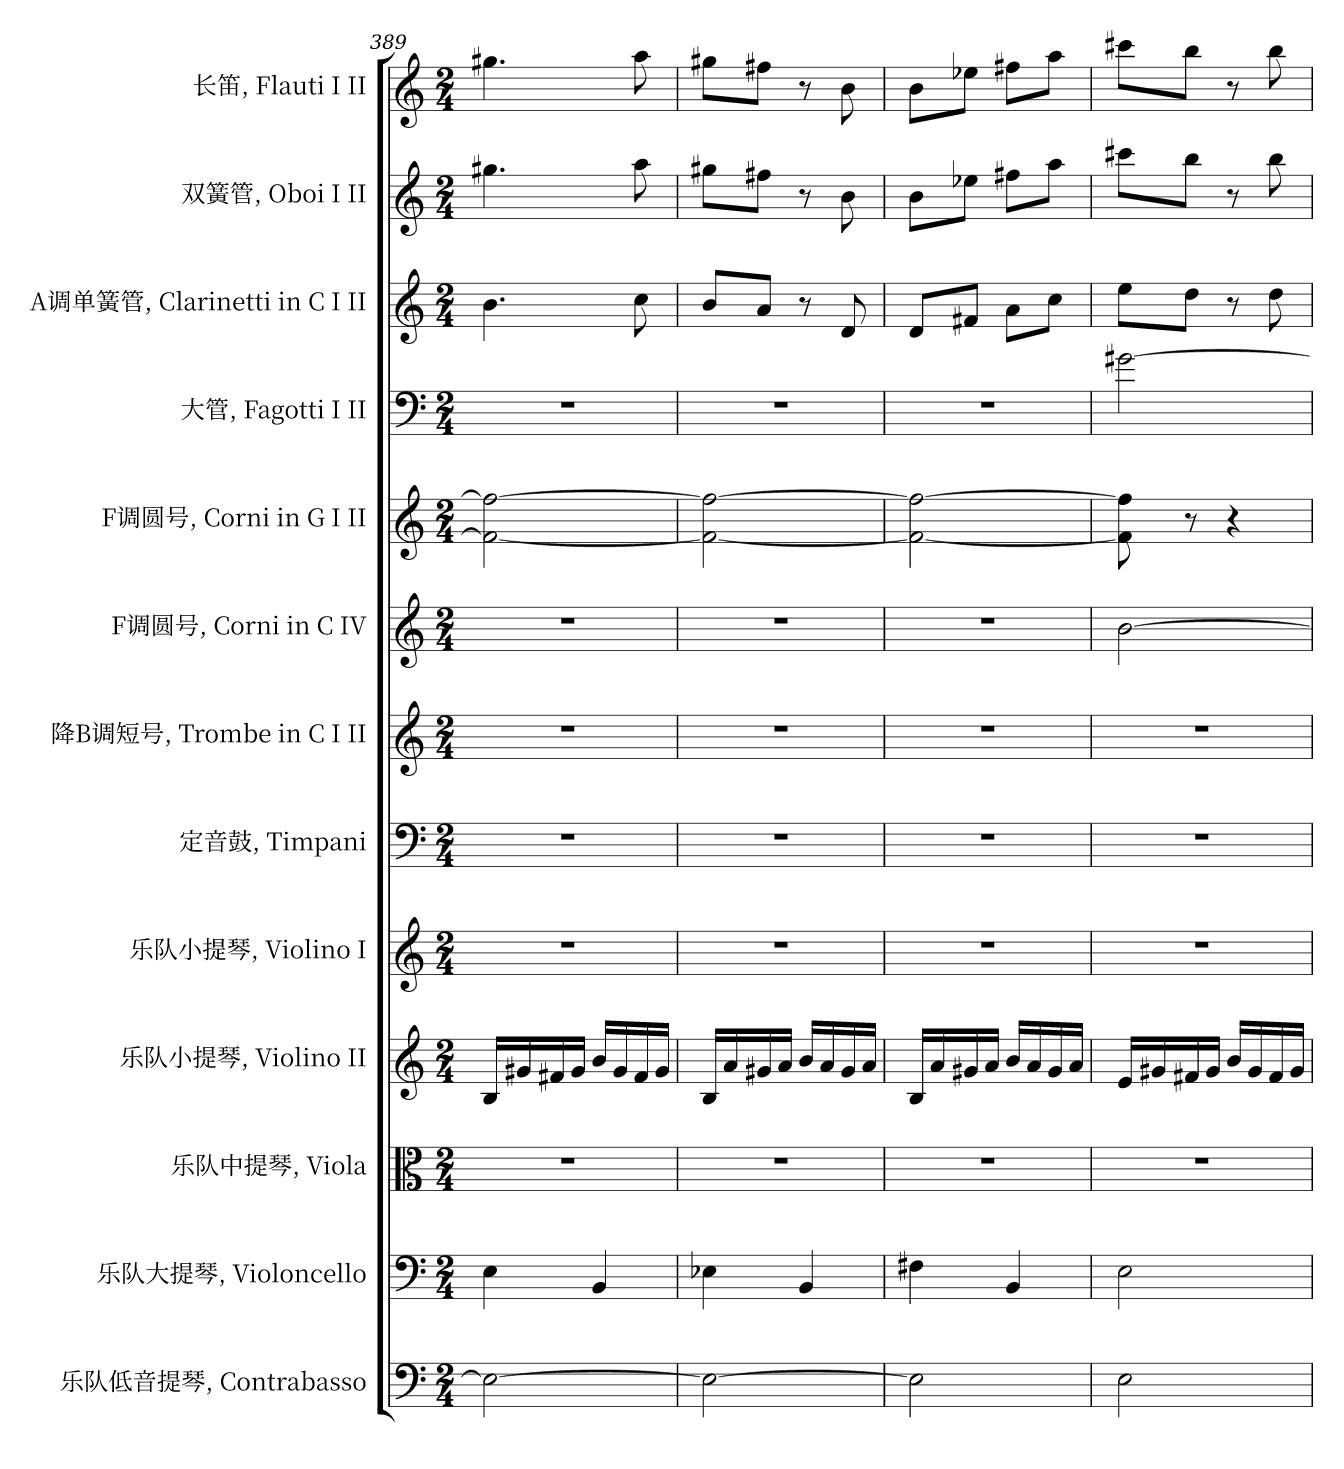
**kern	**kern	**kern	**kern	**kern	**kern	**kern	**kern	**kern	**kern	**kern	**kern	**kern
*part13	*part12	*part11	*part10	*part9	*part8	*part7	*part6	*part5	*part4	*part3	*part2	*part1
*staff13	*staff12	*staff11	*staff10	*staff9	*staff8	*staff7	*staff6	*staff5	*staff4	*staff3	*staff2	*staff1
*I"乐队低音提琴, Contrabasso	*I"乐队大提琴, Violoncello	*I"乐队中提琴, Viola	*I"乐队小提琴, Violino II	*I"乐队小提琴, Violino I	*I"定音鼓, Timpani	*I"降B调短号, Trombe in C I II	*I"F调圆号, Corni in C IV	*I"F调圆号, Corni in G I II	*I"大管, Fagotti I II	*I"A调单簧管, Clarinetti in C I II	*I"双簧管, Oboi I II	*I"长笛, Flauti I II
*I'Cbs.	*	*	*	*	*I'Timp.	*	*	*	*	*I'A Cl.	*I'Ob.	*I'Fl.
*clefF4	*clefF4	*clefC3	*clefG2	*clefG2	*clefF4	*clefG2	*clefG2	*clefG2	*clefF4	*clefG2	*clefG2	*clefG2
*ITrd7c12	*	*	*	*	*	*ITrd1c2	*ITrd4c7	*ITrd4c7	*	*ITrd2c3	*	*
*k[]	*k[]	*k[]	*k[]	*k[]	*k[]	*k[b-e-]	*k[b-]	*k[b-]	*k[]	*k[f#c#g#]	*k[]	*k[]
*M2/4	*M2/4	*M2/4	*M2/4	*M2/4	*M2/4	*M2/4	*M2/4	*M2/4	*M2/4	*M2/4	*M2/4	*M2/4
*MM123	*MM123	*MM123	*MM123	*MM123	*MM123	*MM123	*MM123	*MM123	*MM123	*MM123	*MM123	*MM123
=389	=389	=389	=389	=389	=389	=389	=389	=389	=389	=389	=389	=389
2EE\_	4E\	2r	16B/LL	2r	2r	2r	2r	2B\_ 2b\_	2r	4.g#\	4.gg#X\	4.gg#X\
.	.	.	16g#X/	.	.	.	.	.	.	.	.	.
.	.	.	16f#X/	.	.	.	.	.	.	.	.	.
.	.	.	16g#/JJ	.	.	.	.	.	.	.	.	.
.	4BB/	.	16b/LL	.	.	.	.	.	.	.	.	.
.	.	.	16g#/	.	.	.	.	.	.	.	.	.
.	.	.	16f#/	.	.	.	.	.	.	8a\	8aa\	8aa\
.	.	.	16g#/JJ	.	.	.	.	.	.	.	.	.
=390	=390	=390	=390	=390	=390	=390	=390	=390	=390	=390	=390	=390
*	*	*	*	*	*	*	*	*	*	*	*	*MM123
2EE\_	4E-X\	2r	16B/LL	2r	2r	2r	2r	2B\_ 2b\_	2r	8g#/L	8gg#X\L	8gg#X\L
.	.	.	16a/	.	.	.	.	.	.	.	.	.
.	.	.	16g#X/	.	.	.	.	.	.	8f#/J	8ff#X\J	8ff#X\J
.	.	.	16a/JJ	.	.	.	.	.	.	.	.	.
*	*	*	*	*	*	*	*	*	*	*	*	*MM129
.	4BB/	.	16b/LL	.	.	.	.	.	.	8r	8r	8r
.	.	.	16a/	.	.	.	.	.	.	.	.	.
.	.	.	16g#/	.	.	.	.	.	.	8B/	8b\	8b\
.	.	.	16a/JJ	.	.	.	.	.	.	.	.	.
!!LO:PB:g=z
=391	=391	=391	=391	=391	=391	=391	=391	=391	=391	=391	=391	=391
*	*	*	*	*	*	*	*	*	*	*	*	*MM123
2EE\]	4F#X\	2r	16B/LL	2r	2r	2r	2r	2B\_ 2b\_	2r	8B/L	8b\L	8b\L
.	.	.	16a/	.	.	.	.	.	.	.	.	.
.	.	.	16g#X/	.	.	.	.	.	.	8d#X/J	8ee-X\J	8ee-X\J
.	.	.	16a/JJ	.	.	.	.	.	.	.	.	.
*	*	*	*	*	*	*	*	*	*	*	*	*MM129
.	4BB/	.	16b/LL	.	.	.	.	.	.	8f#\L	8ff#X\L	8ff#X\L
.	.	.	16a/	.	.	.	.	.	.	.	.	.
.	.	.	16g#/	.	.	.	.	.	.	8a\J	8aa\J	8aa\J
.	.	.	16a/JJ	.	.	.	.	.	.	.	.	.
=392	=392	=392	=392	=392	=392	=392	=392	=392	=392	=392	=392	=392
*	*	*	*	*	*	*	*	*	*	*	*	*MM123
2EE\	2E\	2r	16e/LL	2r	2r	2r	[2e\	8B\] 8b\]	[2g#X\	8cc#\L	8ccc#X\L	8ccc#X\L
.	.	.	16g#X/	.	.	.	.	.	.	.	.	.
.	.	.	16f#X/	.	.	.	.	8r	.	8b\J	8bb\J	8bb\J
.	.	.	16g#/JJ	.	.	.	.	.	.	.	.	.
*	*	*	*	*	*	*	*	*	*	*	*	*MM129
.	.	.	16b/LL	.	.	.	.	4r	.	8r	8r	8r
.	.	.	16g#/	.	.	.	.	.	.	.	.	.
.	.	.	16f#/	.	.	.	.	.	.	8b\	8bb\	8bb\
.	.	.	16g#/JJ	.	.	.	.	.	.	.	.	.
=	=	=	=	=	=	=	=	=	=	=	=	=
*-	*-	*-	*-	*-	*-	*-	*-	*-	*-	*-	*-	*-
